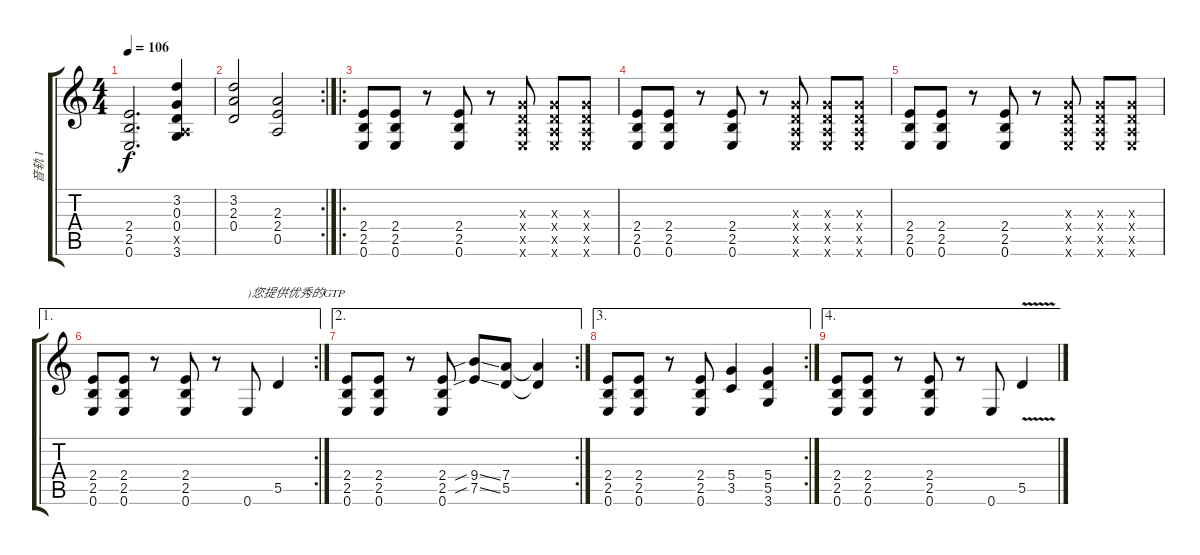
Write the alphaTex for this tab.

\track ("音轨 1" "音轨 1") {instrument overdrivenguitar}
\staff {score tabs}
\tuning (E4 B3 G3 D3 A2 E2) {hide}
\ts (4 4)
\tempo 106
\clef g2
\ks c
(2.4 2.5 0.6).2{d dy f} (3.2 0.3 0.4 0.5{x} 3.6).4 |
\rc 2
(3.2 2.3 0.4).2 (2.3 2.4 0.5).2 |
\ro
(2.4 2.5 0.6).8 (2.4 2.5 0.6).8 r.8 (2.4 2.5 0.6).8 r.8 (0.3{x} 0.4{x} 0.5{x} 0.6{x}).8 (0.3{x} 0.4{x} 0.5{x} 0.6{x}).8 (0.3{x} 0.4{x} 0.5{x} 0.6{x}).8 |
(2.4 2.5 0.6).8 (2.4 2.5 0.6).8 r.8 (2.4 2.5 0.6).8 r.8 (0.3{x} 0.4{x} 0.5{x} 0.6{x}).8 (0.3{x} 0.4{x} 0.5{x} 0.6{x}).8 (0.3{x} 0.4{x} 0.5{x} 0.6{x}).8 |
(2.4 2.5 0.6).8 (2.4 2.5 0.6).8 r.8 (2.4 2.5 0.6).8 r.8 (0.3{x} 0.4{x} 0.5{x} 0.6{x}).8 (0.3{x} 0.4{x} 0.5{x} 0.6{x}).8 (0.3{x} 0.4{x} 0.5{x} 0.6{x}).8 |
\ae 1
\rc 2
(2.4 2.5 0.6).8 (2.4 2.5 0.6).8 r.8 (2.4 2.5 0.6).8 r.8 0.6.8{txt ")您提供优秀的GTP"} 5.5.4 |
\ae 2
\rc 2
(2.4 2.5 0.6).8 (2.4 2.5 0.6).8 r.8 (2.4 2.5 0.6).8 (9.4{sib ss} 7.5{sib ss}).8 (7.4 5.5).8 (7.4{t} 5.5{t}).4 |
\ae 3
\rc 2
(2.4 2.5 0.6).8 (2.4 2.5 0.6).8 r.8 (2.4 2.5 0.6).8 (5.4 3.5).4 (5.4 5.5 3.6).4 |
\ae 4
(2.4 2.5 0.6).8 (2.4 2.5 0.6).8 r.8 (2.4 2.5 0.6).8 r.8 0.6.8 5.5{v}.4
